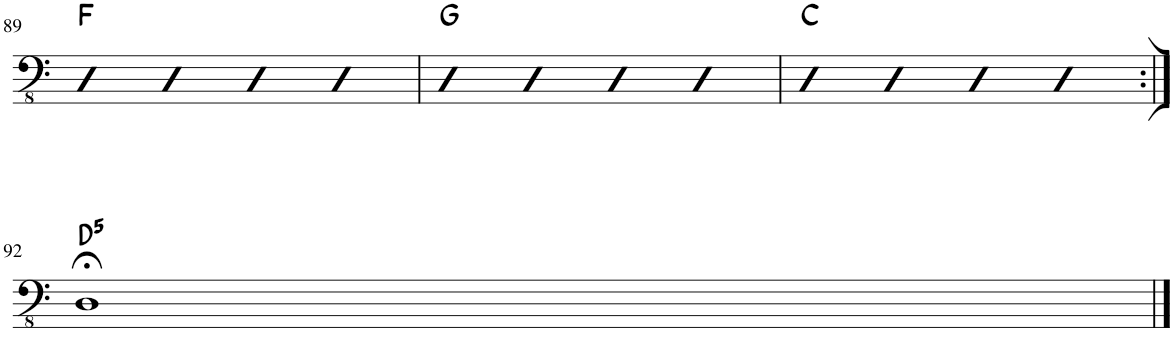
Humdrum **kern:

**kern	**harte
*part1	*part1
*staff1	*
*I"Fretless Electric Bass	*
!!LO:PB:g=z
*clefFv4	*
*k[]	*
*M4/4	*
=89	=89
4DD	F:maj
4DD	.
4DD	.
4DD	.
=90	=90
4DD	G:maj
4DD	.
4DD	.
4DD	.
=91	=91
4DD	C:maj
4DD	.
4DD	.
4DD	.
!!LO:LB:g=z
=92:|!	=92:|!
!	!LO:H:kt=5
1DD;<	D:(1,5)
==	==
*-	*-
